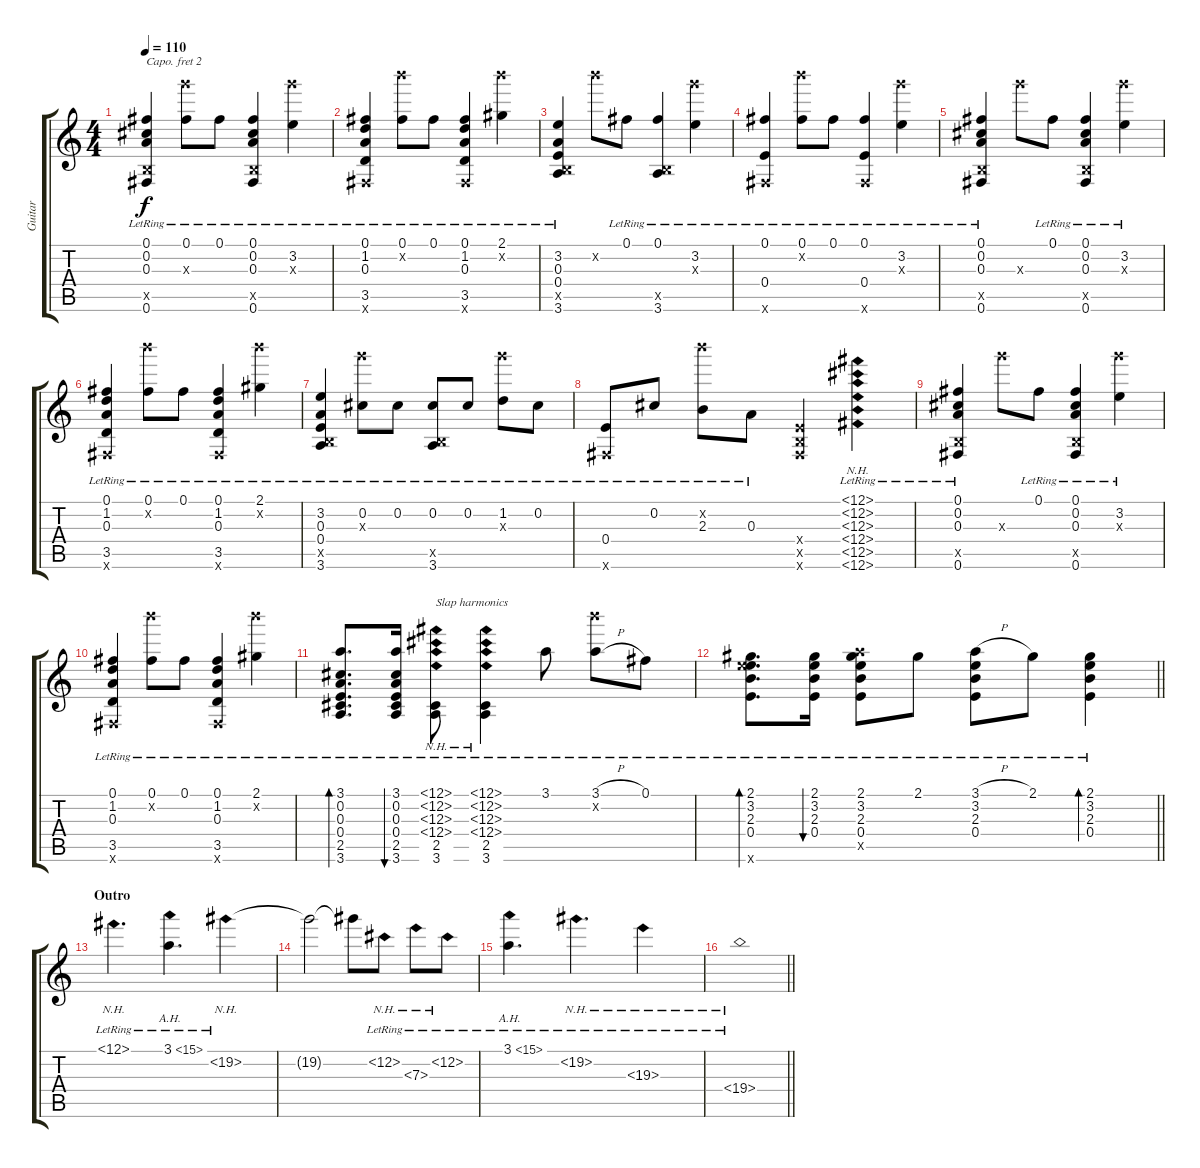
\track ("Guitar" "Guitar") {instrument acousticguitarsteel}
\staff {score tabs}
\capo 2
\tuning (E4 B3 G3 D3 A2 E2) {hide}
\ts (4 4)
\tempo 110
\clef g2
\ks c
(0.1{lr} 0.2{lr} 0.3{lr} 0.5{x} 0.6{lr}).4{dy f} (0.1{lr} 22.3{x}).8 0.1{lr}.8 (0.1{lr} 0.2{lr} 0.3{lr} 0.5{x} 0.6{lr}).4 (3.2{lr} 22.3{x}).4 |
(0.1{lr} 1.2{lr} 0.3{lr} 3.5{lr} 0.6{x}).4 (0.1{lr} 22.2{x}).8 0.1{lr}.8 (0.1{lr} 1.2{lr} 0.3{lr} 3.5{lr} 0.6{x}).4 (2.1{lr} 22.2{x}).4 |
(3.2{lr} 0.3{lr} 0.4{lr} 0.5{x} 3.6{lr}).4 22.2{x}.8 0.1{lr}.8 (0.1{lr} 0.5{x} 3.6{lr}).4 (3.2{lr} 22.3{x}).4 |
(0.1{lr} 0.4{lr} 0.6{x}).4 (0.1{lr} 22.2{x}).8 0.1{lr}.8 (0.1{lr} 0.4{lr} 0.6{x}).4 (3.2{lr} 22.3{x}).4 |
(0.1{lr} 0.2{lr} 0.3{lr} 0.5{x} 0.6{lr}).4 22.3{x}.8 0.1{lr}.8 (0.1{lr} 0.2{lr} 0.3{lr} 0.5{x} 0.6{lr}).4 (3.2{lr} 22.3{x}).4 |
(0.1{lr} 1.2{lr} 0.3{lr} 3.5{lr} 0.6{x}).4 (0.1{lr} 22.2{x}).8 0.1{lr}.8 (0.1{lr} 1.2{lr} 0.3{lr} 3.5{lr} 0.6{x}).4 (2.1{lr} 22.2{x}).4 |
(3.2{lr} 0.3{lr} 0.4{lr} 0.5{x} 3.6{lr}).4 (0.2{lr} 22.3{x}).8 0.2{lr}.8 (0.2{lr} 0.5{x} 3.6{lr}).8 0.2{lr}.8 (1.2{lr} 22.3{x}).8 0.2{lr}.8 |
(0.4{lr} 0.6{x}).8 0.2{lr}.8 (22.2{x} 2.3{lr}).8 0.3{lr}.8 (0.4{x} 0.5{x} 0.6{x}).4 (12.1{nh lr} 12.2{nh lr} 12.3{nh lr} 12.4{nh lr} 12.5{nh lr} 12.6{nh lr}).4 |
(0.1{lr} 0.2{lr} 0.3{lr} 0.5{x} 0.6{lr}).4 22.3{x}.8 0.1{lr}.8 (0.1{lr} 0.2{lr} 0.3{lr} 0.5{x} 0.6{lr}).4 (3.2{lr} 22.3{x}).4 |
(0.1{lr} 1.2{lr} 0.3{lr} 3.5{lr} 0.6{x}).4 (0.1{lr} 22.2{x}).8 0.1{lr}.8 (0.1{lr} 1.2{lr} 0.3{lr} 3.5{lr} 0.6{x}).4 (2.1{lr} 22.2{x}).4 |
(3.1{lr} 0.2{lr} 0.3{lr} 0.4{lr} 2.5{lr} 3.6{lr}).8{d bd 30} (3.1{lr} 0.2{lr} 0.3{lr} 0.4{lr} 2.5{lr} 3.6{lr}).16{bu 30} (12.1{nh lr} 12.2{nh lr} 12.3{nh lr} 12.4{nh lr} 2.5{lr} 3.6{lr}).8{txt "Slap harmonics"} (12.1{nh lr} 12.2{nh lr} 12.3{nh lr} 12.4{nh lr} 2.5{lr} 3.6{lr}).4 3.1{lr}.8 (3.1{h lr} 22.2{x}).8 0.1{lr}.8 |
\barLineRight lightlight
(2.1{lr} 3.2{lr} 2.3{lr} 0.4{lr} 22.6{x}).8{d bd 30} (2.1{lr} 3.2{lr} 2.3{lr} 0.4{lr}).16{bu 30} (2.1{lr} 3.2{lr} 2.3{lr} 0.4{lr} 22.5{x}).8 2.1{lr}.8 (3.1{h lr} 3.2{lr} 2.3{lr} 0.4{lr}).8 2.1{lr}.8 (2.1{lr} 3.2{lr} 2.3{lr} 0.4{lr}).4{bd 30} |
\section ("" "Outro")
12.1{nh lr}.4{d} 3.1{ah 12 lr}.4{d} 19.2{nh lr}.4 |
19.2{t}.2 19.2{t}.8 12.2{nh lr}.8 7.3{nh lr}.8 12.2{nh lr}.8 |
3.1{ah 12 lr}.4{d} 19.2{nh lr}.4{d} 19.3{nh lr}.4 |
\barLineRight lightlight
19.4{nh lr}.1
